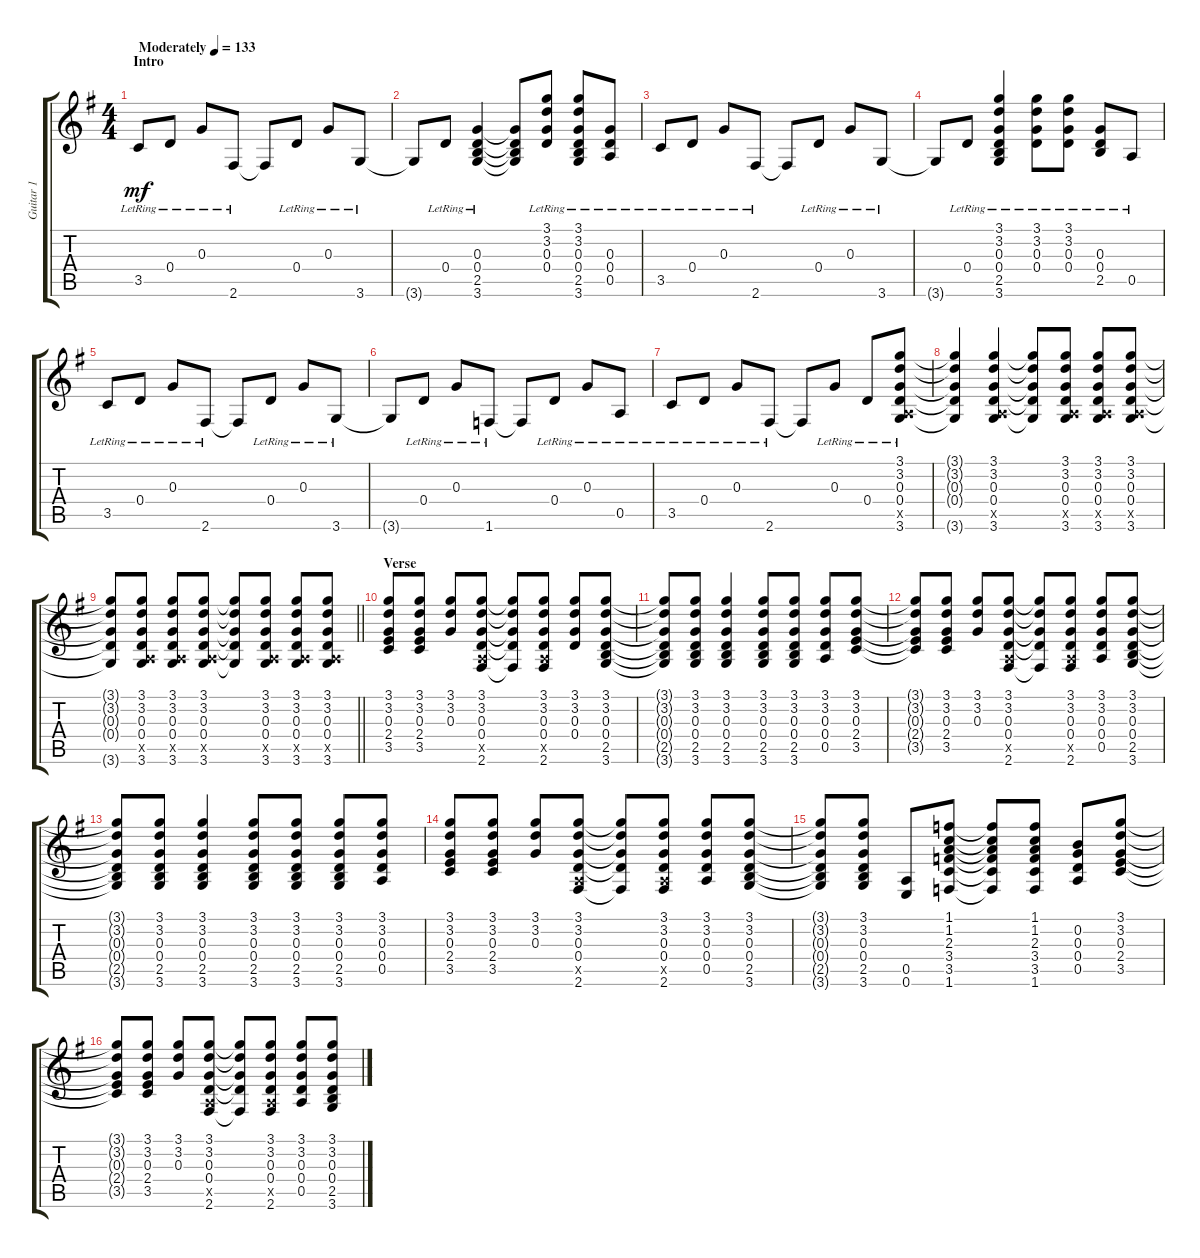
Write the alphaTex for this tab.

\track ("Guitar 1" "Guitar 1") {instrument acousticguitarsteel}
\staff {score tabs}
\tuning (E4 B3 G3 D3 A2 E2) {hide}
\ts (4 4)
\section ("" "Intro")
\tempo (133 "Moderately")
\clef g2
\ks g
3.5{lr}.8{dy mf instrument acousticguitarsteel} 0.4{lr}.8 0.3{lr}.8 2.6{lr}.8 2.6{t}.8 0.4{lr}.8 0.3{lr}.8 3.6{lr}.8 |
3.6{t}.8 0.4{lr}.8 (0.3{lr} 0.4{lr} 2.5{lr} 3.6{lr}).4 (0.3{t} 0.4{t} 2.5{t} 3.6{t}).8 (3.1{lr} 3.2{lr} 0.3{lr} 0.4{lr}).8 (3.1{lr} 3.2{lr} 0.3{lr} 0.4{lr} 2.5{lr} 3.6{lr}).8 (0.3{lr} 0.4{lr} 0.5{lr}).8 |
3.5{lr}.8 0.4{lr}.8 0.3{lr}.8 2.6{lr}.8 2.6{t}.8 0.4{lr}.8 0.3{lr}.8 3.6{lr}.8 |
3.6{t}.8 0.4{lr}.8 (3.1{lr} 3.2{lr} 0.3{lr} 0.4{lr} 2.5{lr} 3.6{lr}).4 (3.1{lr} 3.2{lr} 0.3{lr} 0.4{lr}).8 (3.1{lr} 3.2{lr} 0.3{lr} 0.4{lr}).8 (0.3{lr} 0.4{lr} 2.5{lr}).8 0.5{lr}.8 |
3.5{lr}.8 0.4{lr}.8 0.3{lr}.8 2.6{lr}.8 2.6{t}.8 0.4{lr}.8 0.3{lr}.8 3.6{lr}.8 |
3.6{t}.8 0.4{lr}.8 0.3{lr}.8 1.6{lr}.8 1.6{t}.8 0.4{lr}.8 0.3{lr}.8 0.5{lr}.8 |
3.5{lr}.8 0.4{lr}.8 0.3{lr}.8 2.6{lr}.8 2.6{t}.8 0.3{lr}.8 0.4{lr}.8 (3.1{lr} 3.2{lr} 0.3{lr} 0.4{lr} 0.5{x} 3.6{lr}).8 |
(3.1{t} 3.2{t} 0.3{t} 0.4{t} 3.6{t}).4 (3.1 3.2 0.3 0.4 0.5{x} 3.6).4 (3.1{t} 3.2{t} 0.3{t} 0.4{t} 3.6{t}).8 (3.1 3.2 0.3 0.4 0.5{x} 3.6).8 (3.1 3.2 0.3 0.4 0.5{x} 3.6).8 (3.1 3.2 0.3 0.4 0.5{x} 3.6).8 |
\barLineRight lightlight
(3.1{t} 3.2{t} 0.3{t} 0.4{t} 3.6{t}).8 (3.1 3.2 0.3 0.4 0.5{x} 3.6).8 (3.1 3.2 0.3 0.4 0.5{x} 3.6).8 (3.1 3.2 0.3 0.4 0.5{x} 3.6).8 (3.1{t} 3.2{t} 0.3{t} 0.4{t} 3.6{t}).8 (3.1 3.2 0.3 0.4 0.5{x} 3.6).8 (3.1 3.2 0.3 0.4 0.5{x} 3.6).8 (3.1 3.2 0.3 0.4 0.5{x} 3.6).8 |
\section ("" "Verse")
(3.1 3.2 0.3 2.4 3.5).8 (3.1 3.2 0.3 2.4 3.5).8 (3.1 3.2 0.3).8 (3.1 3.2 0.3 0.4 0.5{x} 2.6).8 (3.1{t} 3.2{t} 0.3{t} 0.4{t} 2.6{t}).8 (3.1 3.2 0.3 0.4 0.5{x} 2.6).8 (3.1 3.2 0.3 0.4).8 (3.1 3.2 0.3 0.4 2.5 3.6).8 |
(3.1{t} 3.2{t} 0.3{t} 0.4{t} 2.5{t} 3.6{t}).8 (3.1 3.2 0.3 0.4 2.5 3.6).8 (3.1 3.2 0.3 0.4 2.5 3.6).4 (3.1 3.2 0.3 0.4 2.5 3.6).8 (3.1 3.2 0.3 0.4 2.5 3.6).8 (3.1 3.2 0.3 0.4 0.5).8 (3.1 3.2 0.3 2.4 3.5).8 |
(3.1{t} 3.2{t} 0.3{t} 2.4{t} 3.5{t}).8 (3.1 3.2 0.3 2.4 3.5).8 (3.1 3.2 0.3).8 (3.1 3.2 0.3 0.4 0.5{x} 2.6).8 (3.1{t} 3.2{t} 0.3{t} 0.4{t} 2.6{t}).8 (3.1 3.2 0.3 0.4 0.5{x} 2.6).8 (3.1 3.2 0.3 0.4 0.5).8 (3.1 3.2 0.3 0.4 2.5 3.6).8 |
(3.1{t} 3.2{t} 0.3{t} 0.4{t} 2.5{t} 3.6{t}).8 (3.1 3.2 0.3 0.4 2.5 3.6).8 (3.1 3.2 0.3 0.4 2.5 3.6).4 (3.1 3.2 0.3 0.4 2.5 3.6).8 (3.1 3.2 0.3 0.4 2.5 3.6).8 (3.1 3.2 0.3 0.4 2.5 3.6).8 (3.1 3.2 0.3 0.4 0.5).8 |
(3.1 3.2 0.3 2.4 3.5).8 (3.1 3.2 0.3 2.4 3.5).8 (3.1 3.2 0.3).8 (3.1 3.2 0.3 0.4 0.5{x} 2.6).8 (3.1{t} 3.2{t} 0.3{t} 0.4{t} 2.6{t}).8 (3.1 3.2 0.3 0.4 0.5{x} 2.6).8 (3.1 3.2 0.3 0.4 0.5).8 (3.1 3.2 0.3 0.4 2.5 3.6).8 |
(3.1{t} 3.2{t} 0.3{t} 0.4{t} 2.5{t} 3.6{t}).8 (3.1 3.2 0.3 0.4 2.5 3.6).8 (0.5 0.6).8 (1.1 1.2 2.3 3.4 3.5 1.6).8 (1.1{t} 1.2{t} 2.3{t} 3.4{t} 3.5{t} 1.6{t}).8 (1.1 1.2 2.3 3.4 3.5 1.6).8 (0.2 0.3 0.4 0.5).8 (3.1 3.2 0.3 2.4 3.5).8 |
(3.1{t} 3.2{t} 0.3{t} 2.4{t} 3.5{t}).8 (3.1 3.2 0.3 2.4 3.5).8 (3.1 3.2 0.3).8 (3.1 3.2 0.3 0.4 0.5{x} 2.6).8 (3.1{t} 3.2{t} 0.3{t} 0.4{t} 2.6{t}).8 (3.1 3.2 0.3 0.4 0.5{x} 2.6).8 (3.1 3.2 0.3 0.4 0.5).8 (3.1 3.2 0.3 0.4 2.5 3.6).8
